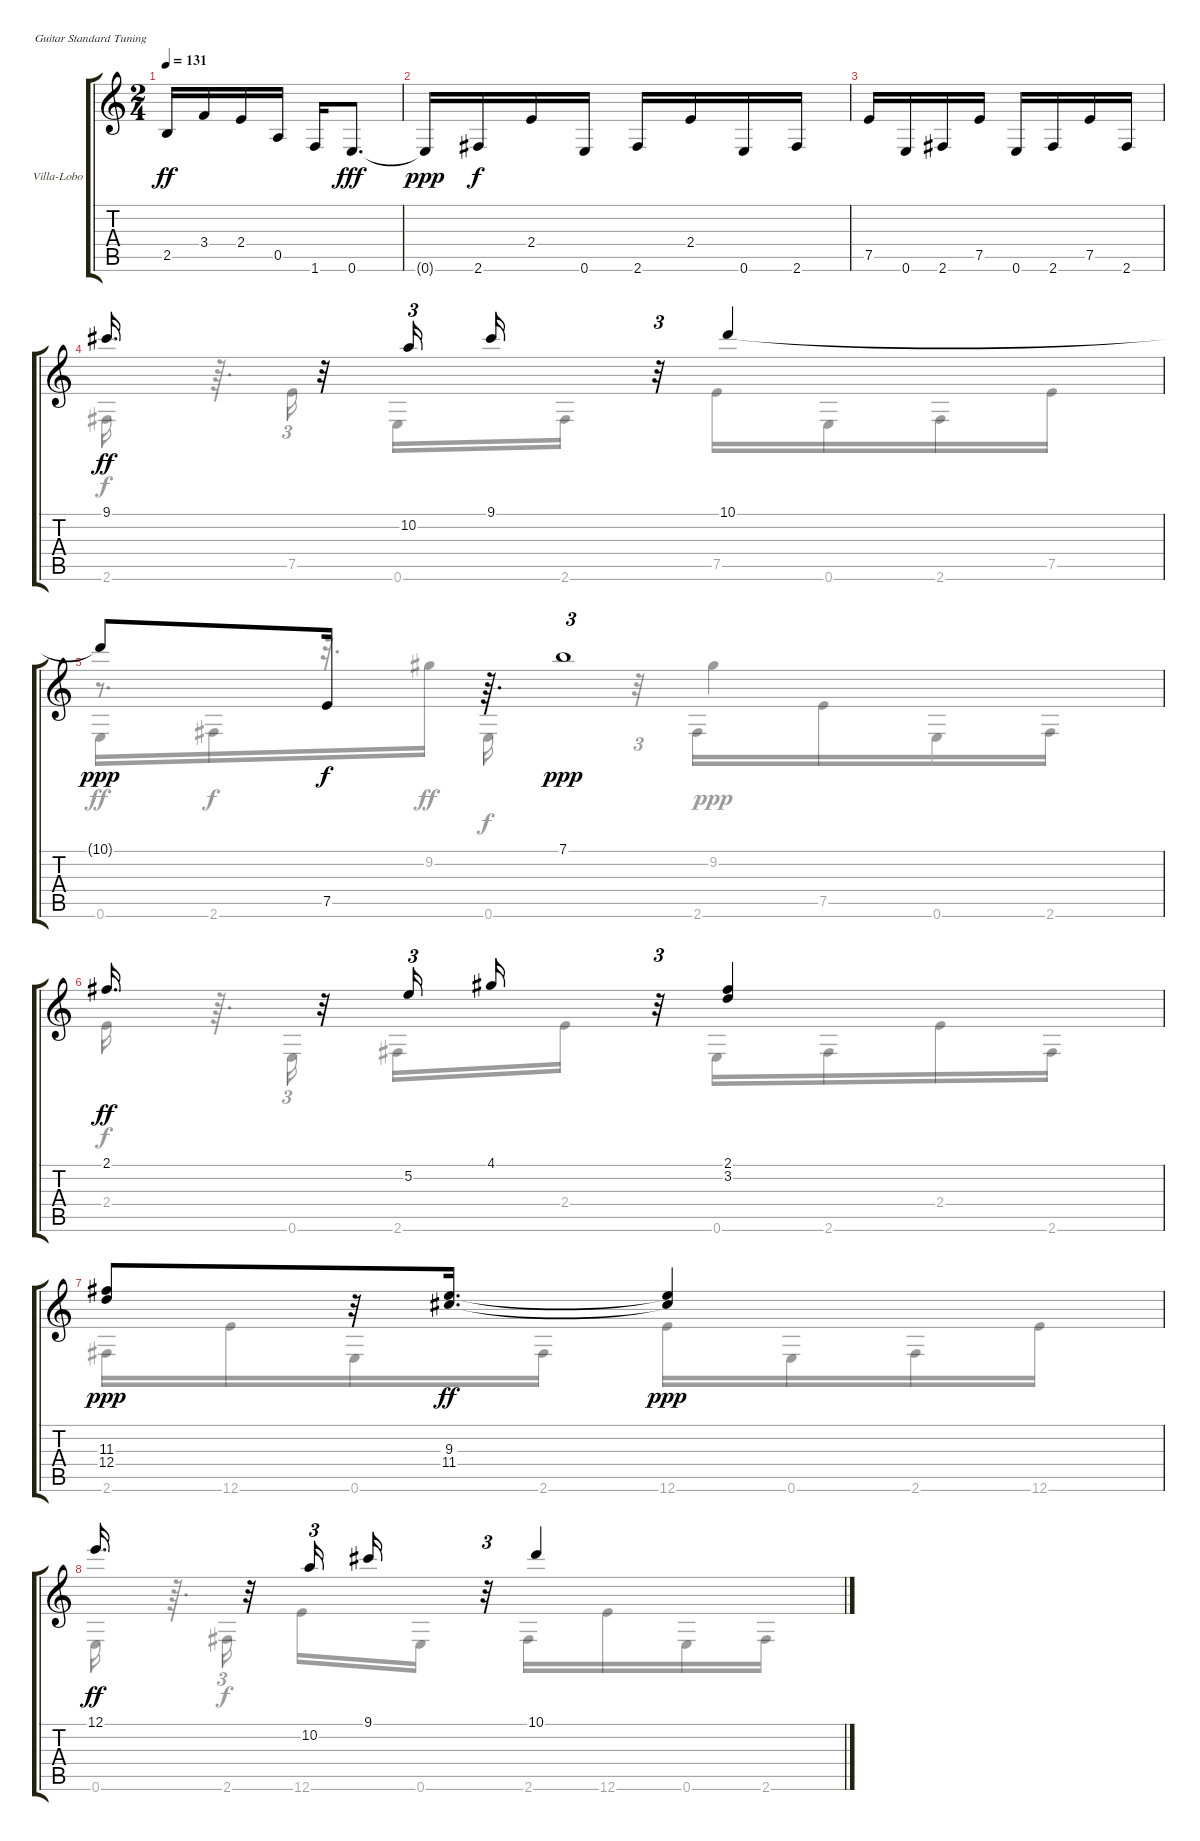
\bracketExtendMode groupsimilarinstruments
\firstSystemTrackNameOrientation horizontal
\otherSystemsTrackNameOrientation horizontal
\track ("Villa-Lobos" "Villa-Lobo") {instrument acousticguitarnylon}
\staff {score tabs}
\tuning (E4 B3 G3 D3 A2 E2)
\voice
\ts (2 4)
\tempo 131
\clef g2
\ks c
2.5.16{dy ff} 3.4.16 2.4.16 0.5.16 1.6.16 0.6.8{d dy fff} |
0.6{t}.16{dy ppp} 2.6.16{dy f} 2.4.16 0.6.16 2.6.16 2.4.16 0.6.16 2.6.16 |
7.5.16 0.6.16 2.6.16 7.5.16 0.6.16 2.6.16 7.5.16 2.6.16 |
9.1.16{d dy ff} r.32 10.2.16{tu (3 2)} 9.1.16 r.32{tu (3 2)} 10.1.4 |
10.1{t}.8{dy ppp} 7.5.16{dy f} r.64{d} 7.1.1{tu (3 2) dy ppp} |
2.1.16{d dy ff} r.32 5.2.16{tu (3 2)} 4.1.16 r.32{tu (3 2)} (2.1 3.2).4 |
(11.3 12.4).8{dy ppp} r.32 (9.3 11.4).16{d dy ff} (9.3{t} 11.4{t}).4{dy ppp} |
12.1.16{d dy ff} r.32 10.2.16{tu (3 2)} 9.1.16 r.32{tu (3 2)} 10.1.4
\voice
\clef g2
\ottava regular
\simile none
\ks c
|
|
|
2.6.16{dy f} r.64{d} 7.5.16{tu (3 2)} 0.6.16 2.6.16 7.5.16 0.6.16 2.6.16 7.5.16 |
0.6.16{dy ff} 2.6.16{dy f} r.32{d} 9.2.16{dy ff} r.32{tu (3 2)} 9.2.4{dy ppp} |
2.4.16{dy f} r.64{d} 0.6.16{tu (3 2)} 2.6.16 2.4.16 0.6.16 2.6.16 2.4.16 2.6.16 |
2.6.16 12.6.16 0.6.16 2.6.16 12.6.16 0.6.16 2.6.16 12.6.16 |
0.6.16{dy ff} r.64{d} 2.6.16{tu (3 2) dy f} 12.6.16 0.6.16 2.6.16 12.6.16 0.6.16 2.6.16
\voice
\clef g2
\ottava regular
\simile none
\ks c
|
|
|
|
r.8{d} 0.6.16{dy f} 2.6.16 7.5.16 0.6.16 2.6.16 |
|
|
